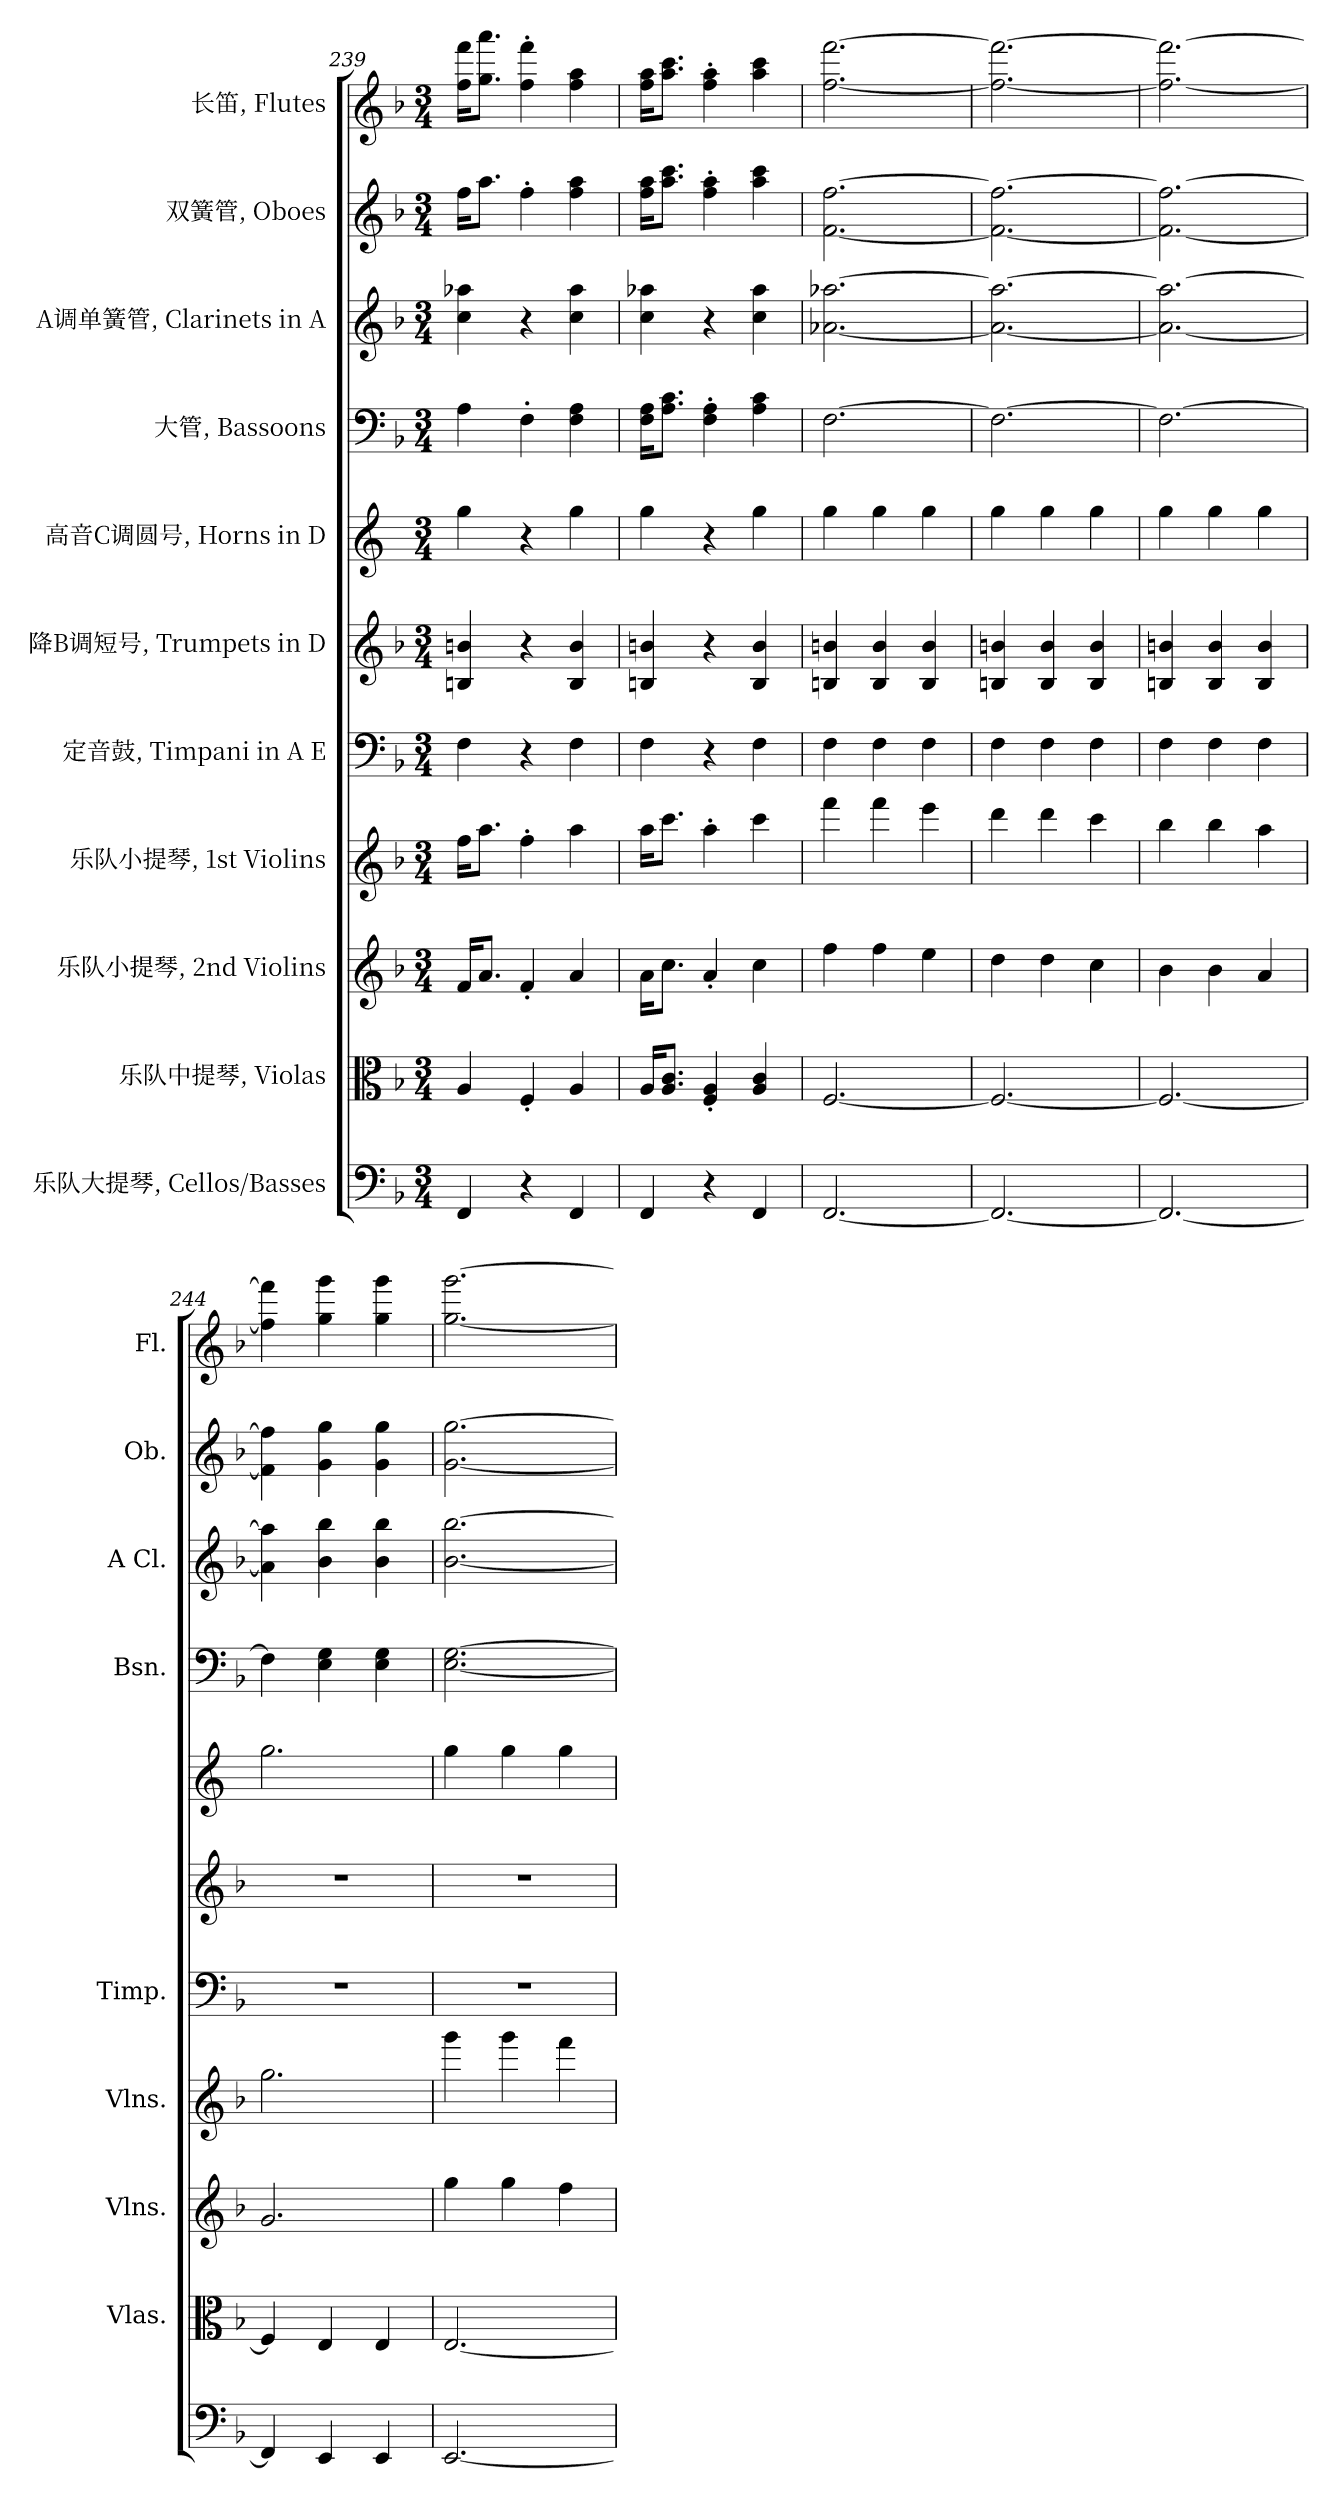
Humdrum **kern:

**kern	**kern	**kern	**kern	**kern	**kern	**kern	**kern	**kern	**kern	**kern
*part11	*part10	*part9	*part8	*part7	*part6	*part5	*part4	*part3	*part2	*part1
*staff11	*staff10	*staff9	*staff8	*staff7	*staff6	*staff5	*staff4	*staff3	*staff2	*staff1
*I"乐队大提琴, Cellos/Basses	*I"乐队中提琴, Violas	*I"乐队小提琴, 2nd Violins	*I"乐队小提琴, 1st Violins	*I"定音鼓, Timpani in A E	*I"降B调短号, Trumpets in D	*I"高音C调圆号, Horns in D	*I"大管, Bassoons	*I"A调单簧管, Clarinets in A	*I"双簧管, Oboes	*I"长笛, Flutes
*	*I'Vlas.	*I'Vlns.	*I'Vlns.	*I'Timp.	*	*	*I'Bsn.	*I'A Cl.	*I'Ob.	*I'Fl.
*clefF4	*clefC3	*clefG2	*clefG2	*clefF4	*clefG2	*clefG2	*clefF4	*clefG2	*clefG2	*clefG2
*	*	*	*	*	*ITrd1c2	*ITrd4c7	*	*ITrd2c3	*	*
*k[b-]	*k[b-]	*k[b-]	*k[b-]	*k[b-]	*k[b-e-a-]	*k[b-]	*k[b-]	*k[f#c#]	*k[b-]	*k[b-]
*M3/4	*M3/4	*M3/4	*M3/4	*M3/4	*M3/4	*M3/4	*M3/4	*M3/4	*M3/4	*M3/4
=239	=239	=239	=239	=239	=239	=239	=239	=239	=239	=239
4FF/	4A/	16f/KL	16ff\KL	4F\	4An/ 4an/	4cc\	4A\	4a\ 4ffn\	16ff\KL	16ff\ 16fff\KL
.	.	8.a/J	8.aa\J	.	.	.	.	.	8.aa\J	8.gg\ 8.aaa\J
4r	4F'/	4f'/	4ff'\	4r	4r	4r	4F'\	4r	4ff'\	4ff\' 4fff\'
4FF/	4A/	4a/	4aa\	4F\	4A/ 4a/	4cc\	4F\ 4A\	4a\ 4ff\	4ff\ 4aa\	4ff\ 4aa\
=240	=240	=240	=240	=240	=240	=240	=240	=240	=240	=240
4FF/	16A/KL	16a\KL	16aa\KL	4F\	4An/ 4an/	4cc\	16F\ 16A\KL	4a\ 4ffn\	16ff\ 16aa\KL	16ff\ 16aa\KL
.	8.A/ 8.c/J	8.cc\J	8.ccc\J	.	.	.	8.A\ 8.c\J	.	8.aa\ 8.ccc\J	8.aa\ 8.ccc\J
4r	4F/' 4A/'	4a'/	4aa'\	4r	4r	4r	4F\' 4A\'	4r	4ff\' 4aa\'	4ff\' 4aa\'
4FF/	4A/ 4c/	4cc\	4ccc\	4F\	4A/ 4a/	4cc\	4A\ 4c\	4a\ 4ff\	4aa\ 4ccc\	4aa\ 4ccc\
=241	=241	=241	=241	=241	=241	=241	=241	=241	=241	=241
[2.FF/	[2.F/	4ff\	4fff\	4F\	4An/ 4an/	4cc\	[2.F\	[2.fn\ [2.ffn\	[2.f\ [2.ff\	[2.ff\ [2.fff\
.	.	4ff\	4fff\	4F\	4A/ 4a/	4cc\	.	.	.	.
.	.	4ee\	4eee\	4F\	4A/ 4a/	4cc\	.	.	.	.
=242	=242	=242	=242	=242	=242	=242	=242	=242	=242	=242
2.FF/_	2.F/_	4dd\	4ddd\	4F\	4An/ 4an/	4cc\	2.F\_	2.f\_ 2.ff\_	2.f\_ 2.ff\_	2.ff\_ 2.fff\_
.	.	4dd\	4ddd\	4F\	4A/ 4a/	4cc\	.	.	.	.
.	.	4cc\	4ccc\	4F\	4A/ 4a/	4cc\	.	.	.	.
=243	=243	=243	=243	=243	=243	=243	=243	=243	=243	=243
2.FF/_	2.F/_	4b-\	4bb-\	4F\	4An/ 4an/	4cc\	2.F\_	2.f\_ 2.ff\_	2.f\_ 2.ff\_	2.ff\_ 2.fff\_
.	.	4b-\	4bb-\	4F\	4A/ 4a/	4cc\	.	.	.	.
.	.	4a/	4aa\	4F\	4A/ 4a/	4cc\	.	.	.	.
!!LO:PB:g=z
=244	=244	=244	=244	=244	=244	=244	=244	=244	=244	=244
4FF/]	4F/]	2.g/	2.gg\	2.r	2.r	2.cc\	4F\]	4f\] 4ff\]	4f\] 4ff\]	4ff\] 4fff\]
4EE/	4E/	.	.	.	.	.	4E\ 4G\	4g\ 4gg\	4g\ 4gg\	4gg\ 4ggg\
4EE/	4E/	.	.	.	.	.	4E\ 4G\	4g\ 4gg\	4g\ 4gg\	4gg\ 4ggg\
=245	=245	=245	=245	=245	=245	=245	=245	=245	=245	=245
[2.EE/	[2.E/	4gg\	4ggg\	2.r	2.r	4cc\	[2.E\ [2.G\	[2.g\ [2.gg\	[2.g\ [2.gg\	[2.gg\ [2.ggg\
.	.	4gg\	4ggg\	.	.	4cc\	.	.	.	.
.	.	4ff\	4fff\	.	.	4cc\	.	.	.	.
=	=	=	=	=	=	=	=	=	=	=
*-	*-	*-	*-	*-	*-	*-	*-	*-	*-	*-
